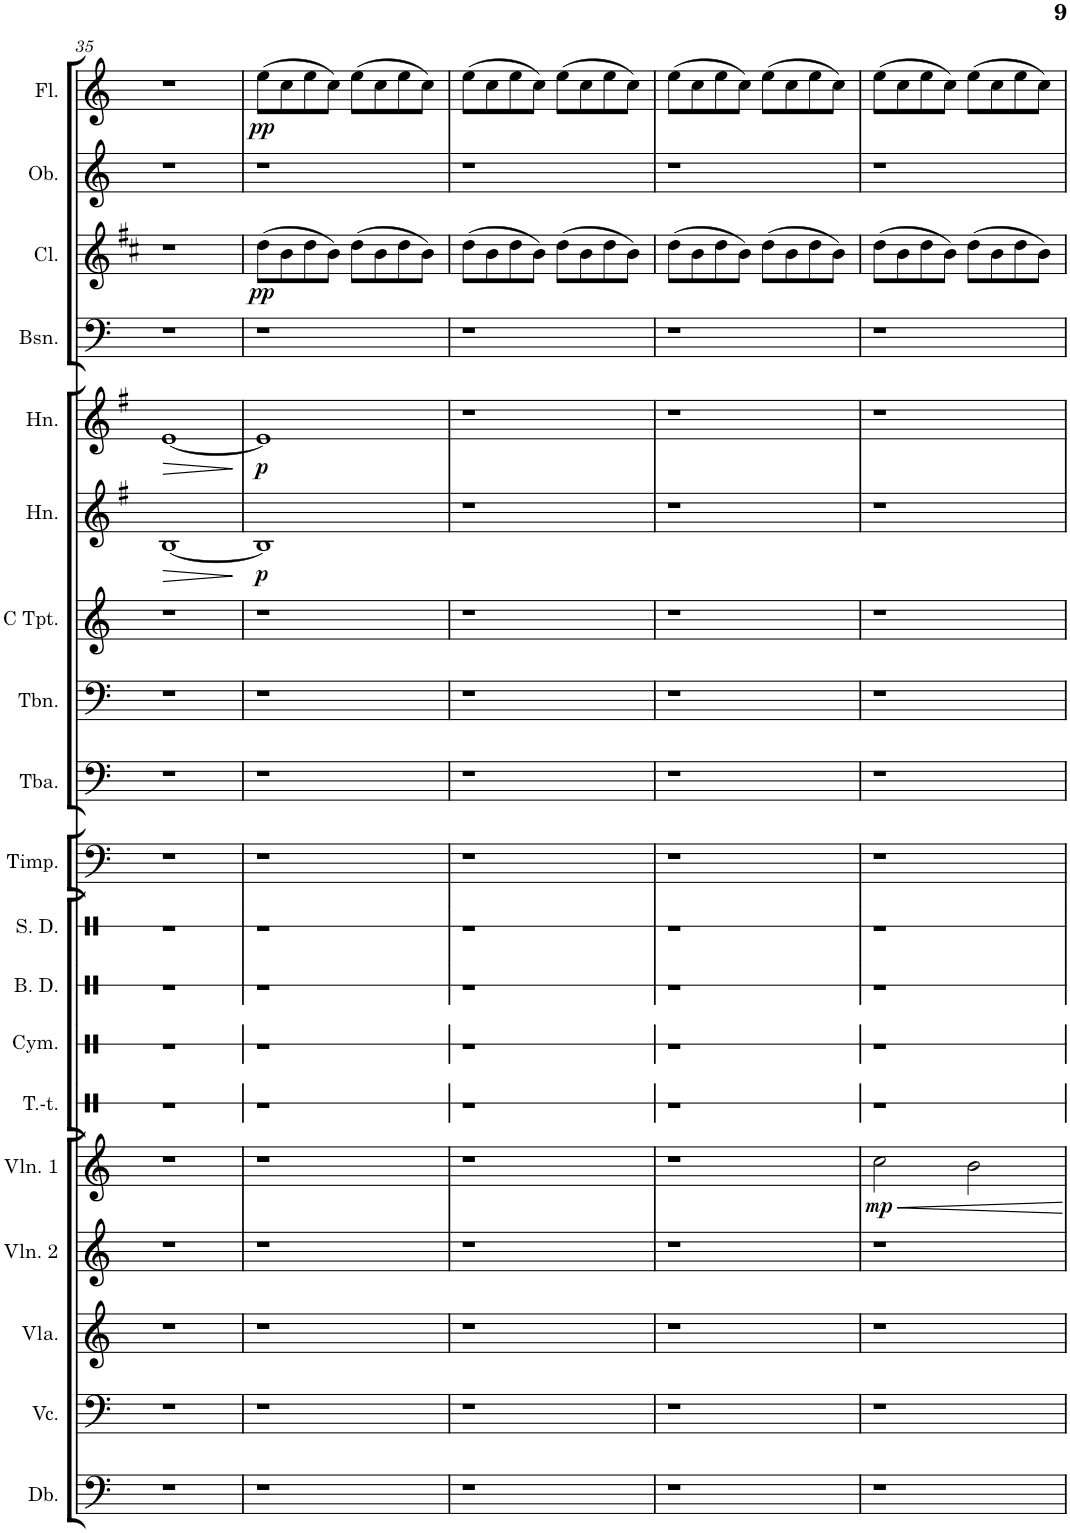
**kern	**kern	**kern	**kern	**kern	**dynam	**kern	**kern	**kern	**kern	**kern	**kern	**kern	**kern	**kern	**dynam	**kern	**dynam	**kern	**kern	**dynam	**kern	**kern	**dynam
*part19	*part18	*part17	*part16	*part15	*part15	*part14	*part13	*part12	*part11	*part10	*part9	*part8	*part7	*part6	*part6	*part5	*part5	*part4	*part3	*part3	*part2	*part1	*part1
*staff19	*staff18	*staff17	*staff16	*staff15	*staff15	*staff14	*staff13	*staff12	*staff11	*staff10	*staff9	*staff8	*staff7	*staff6	*staff6	*staff5	*staff5	*staff4	*staff3	*staff3	*staff2	*staff1	*staff1
*I"Double Bass	*I"Violoncello	*I"Viola	*I"Violin 2	*I"Violin 1	*	*I"Tam-tam	*I"Cymbals	*I"Bass Drum	*I"Snare Drum	*I"Timpani	*I"Tuba	*I"Trombone	*I"Trumpet in C	*I"Horn in F	*	*I"Horn in F	*	*I"Bassoon	*I"Clarinet in Bb	*	*I"Oboe	*I"Flute	*
*I'Db.	*I'Vc.	*I'Vla.	*I'Vln. 2	*I'Vln. 1	*	*I'T.-t.	*I'Cym.	*I'B. D.	*I'S. D.	*I'Timp.	*I'Tba.	*I'Tbn.	*	*I'Hn.	*	*I'Hn.	*	*I'Bsn.	*I'Cl.	*	*I'Ob.	*I'Fl.	*
!!LO:PB:g=z
*clefF4	*clefF4	*clefG2	*clefG2	*clefG2	*	*clefX	*clefX	*clefX	*clefX	*clefF4	*clefF4	*clefF4	*clefG2	*clefG2	*	*clefG2	*	*clefF4	*clefG2	*	*clefG2	*clefG2	*
*Trd7c12	*	*	*	*	*	*	*	*	*	*	*	*	*	*Trd4c7	*	*Trd4c7	*	*	*Trd1c2	*	*	*Trd-7c-12	*
*k[]	*k[]	*k[]	*k[]	*k[]	*	*k[]	*k[]	*k[]	*k[]	*k[]	*k[]	*k[]	*k[]	*k[f#]	*	*k[f#]	*	*k[]	*k[f#c#]	*	*k[]	*k[]	*
*M4/4	*M4/4	*M4/4	*M4/4	*M4/4	*	*M4/4	*M4/4	*M4/4	*M4/4	*M4/4	*M4/4	*M4/4	*M4/4	*M4/4	*	*M4/4	*	*M4/4	*M4/4	*	*M4/4	*M4/4	*
=35	=35	=35	=35	=35	=35	=35	=35	=35	=35	=35	=35	=35	=35	=35	=35	=35	=35	=35	=35	=35	=35	=35	=35
1r	1r	1r	1r	1r	.	1r	1r	1r	1r	1r	1r	1r	1r	[1B	.	[1e	.	1r	1r	.	1r	1r	.
=36	=36	=36	=36	=36	=36	=36	=36	=36	=36	=36	=36	=36	=36	=36	=36	=36	=36	=36	=36	=36	=36	=36	=36
!	!	!	!	!	!	!	!	!	!	!	!	!	!	!	!LO:DY:b	!	!LO:DY:b	!	!	!LO:DY:b	!	!	!LO:DY:b
1r	1r	1r	1r	1r	.	1r	1r	1r	1r	1r	1r	1r	1r	1B]	p	1e]	p	1r	(8dd\L	pp	1r	(8ee\L	pp
.	.	.	.	.	.	.	.	.	.	.	.	.	.	.	.	.	.	.	8b\	.	.	8cc\	.
.	.	.	.	.	.	.	.	.	.	.	.	.	.	.	.	.	.	.	8dd\	.	.	8ee\	.
.	.	.	.	.	.	.	.	.	.	.	.	.	.	.	.	.	.	.	8b\J)	.	.	8cc\J)	.
.	.	.	.	.	.	.	.	.	.	.	.	.	.	.	.	.	.	.	(8dd\L	.	.	(8ee\L	.
.	.	.	.	.	.	.	.	.	.	.	.	.	.	.	.	.	.	.	8b\	.	.	8cc\	.
.	.	.	.	.	.	.	.	.	.	.	.	.	.	.	.	.	.	.	8dd\	.	.	8ee\	.
.	.	.	.	.	.	.	.	.	.	.	.	.	.	.	.	.	.	.	8b\J)	.	.	8cc\J)	.
=37	=37	=37	=37	=37	=37	=37	=37	=37	=37	=37	=37	=37	=37	=37	=37	=37	=37	=37	=37	=37	=37	=37	=37
1r	1r	1r	1r	1r	.	1r	1r	1r	1r	1r	1r	1r	1r	1r	.	1r	.	1r	(8dd\L	.	1r	(8ee\L	.
.	.	.	.	.	.	.	.	.	.	.	.	.	.	.	.	.	.	.	8b\	.	.	8cc\	.
.	.	.	.	.	.	.	.	.	.	.	.	.	.	.	.	.	.	.	8dd\	.	.	8ee\	.
.	.	.	.	.	.	.	.	.	.	.	.	.	.	.	.	.	.	.	8b\J)	.	.	8cc\J)	.
.	.	.	.	.	.	.	.	.	.	.	.	.	.	.	.	.	.	.	(8dd\L	.	.	(8ee\L	.
.	.	.	.	.	.	.	.	.	.	.	.	.	.	.	.	.	.	.	8b\	.	.	8cc\	.
.	.	.	.	.	.	.	.	.	.	.	.	.	.	.	.	.	.	.	8dd\	.	.	8ee\	.
.	.	.	.	.	.	.	.	.	.	.	.	.	.	.	.	.	.	.	8b\J)	.	.	8cc\J)	.
=38	=38	=38	=38	=38	=38	=38	=38	=38	=38	=38	=38	=38	=38	=38	=38	=38	=38	=38	=38	=38	=38	=38	=38
1r	1r	1r	1r	1r	.	1r	1r	1r	1r	1r	1r	1r	1r	1r	.	1r	.	1r	(8dd\L	.	1r	(8ee\L	.
.	.	.	.	.	.	.	.	.	.	.	.	.	.	.	.	.	.	.	8b\	.	.	8cc\	.
.	.	.	.	.	.	.	.	.	.	.	.	.	.	.	.	.	.	.	8dd\	.	.	8ee\	.
.	.	.	.	.	.	.	.	.	.	.	.	.	.	.	.	.	.	.	8b\J)	.	.	8cc\J)	.
.	.	.	.	.	.	.	.	.	.	.	.	.	.	.	.	.	.	.	(8dd\L	.	.	(8ee\L	.
.	.	.	.	.	.	.	.	.	.	.	.	.	.	.	.	.	.	.	8b\	.	.	8cc\	.
.	.	.	.	.	.	.	.	.	.	.	.	.	.	.	.	.	.	.	8dd\	.	.	8ee\	.
.	.	.	.	.	.	.	.	.	.	.	.	.	.	.	.	.	.	.	8b\J)	.	.	8cc\J)	.
=39	=39	=39	=39	=39	=39	=39	=39	=39	=39	=39	=39	=39	=39	=39	=39	=39	=39	=39	=39	=39	=39	=39	=39
!	!	!	!	!	!LO:DY:b	!	!	!	!	!	!	!	!	!	!	!	!	!	!	!	!	!	!
1r	1r	1r	1r	2cc\	mp	1r	1r	1r	1r	1r	1r	1r	1r	1r	.	1r	.	1r	(8dd\L	.	1r	(8ee\L	.
.	.	.	.	.	.	.	.	.	.	.	.	.	.	.	.	.	.	.	8b\	.	.	8cc\	.
.	.	.	.	.	.	.	.	.	.	.	.	.	.	.	.	.	.	.	8dd\	.	.	8ee\	.
.	.	.	.	.	.	.	.	.	.	.	.	.	.	.	.	.	.	.	8b\J)	.	.	8cc\J)	.
.	.	.	.	2b\	.	.	.	.	.	.	.	.	.	.	.	.	.	.	(8dd\L	.	.	(8ee\L	.
.	.	.	.	.	.	.	.	.	.	.	.	.	.	.	.	.	.	.	8b\	.	.	8cc\	.
.	.	.	.	.	.	.	.	.	.	.	.	.	.	.	.	.	.	.	8dd\	.	.	8ee\	.
.	.	.	.	.	.	.	.	.	.	.	.	.	.	.	.	.	.	.	8b\J)	.	.	8cc\J)	.
=	=	=	=	=	=	=	=	=	=	=	=	=	=	=	=	=	=	=	=	=	=	=	=
*-	*-	*-	*-	*-	*-	*-	*-	*-	*-	*-	*-	*-	*-	*-	*-	*-	*-	*-	*-	*-	*-	*-	*-
